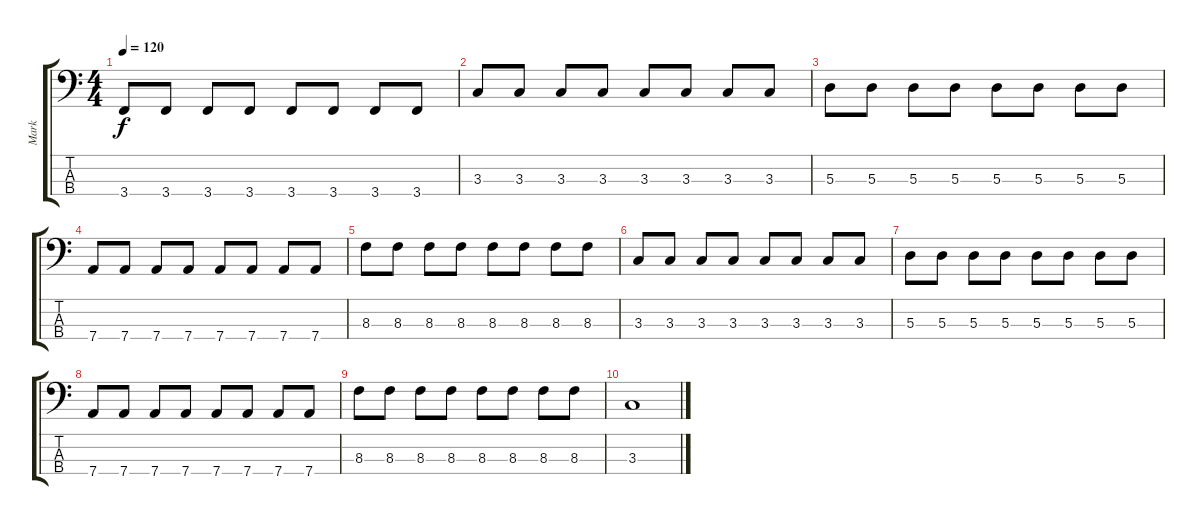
\track ("Mark" "Mark") {instrument electricbassfinger}
\staff {score tabs}
\tuning (G2 D2 A1 D1) {hide}
\ts (4 4)
\tempo 120
\clef f4
\ks c
3.4.8{dy f} 3.4.8 3.4.8 3.4.8 3.4.8 3.4.8 3.4.8 3.4.8 |
3.3.8 3.3.8 3.3.8 3.3.8 3.3.8 3.3.8 3.3.8 3.3.8 |
5.3.8 5.3.8 5.3.8 5.3.8 5.3.8 5.3.8 5.3.8 5.3.8 |
7.4.8 7.4.8 7.4.8 7.4.8 7.4.8 7.4.8 7.4.8 7.4.8 |
8.3.8 8.3.8 8.3.8 8.3.8 8.3.8 8.3.8 8.3.8 8.3.8 |
3.3.8 3.3.8 3.3.8 3.3.8 3.3.8 3.3.8 3.3.8 3.3.8 |
5.3.8 5.3.8 5.3.8 5.3.8 5.3.8 5.3.8 5.3.8 5.3.8 |
7.4.8 7.4.8 7.4.8 7.4.8 7.4.8 7.4.8 7.4.8 7.4.8 |
8.3.8 8.3.8 8.3.8 8.3.8 8.3.8 8.3.8 8.3.8 8.3.8 |
3.3.1
